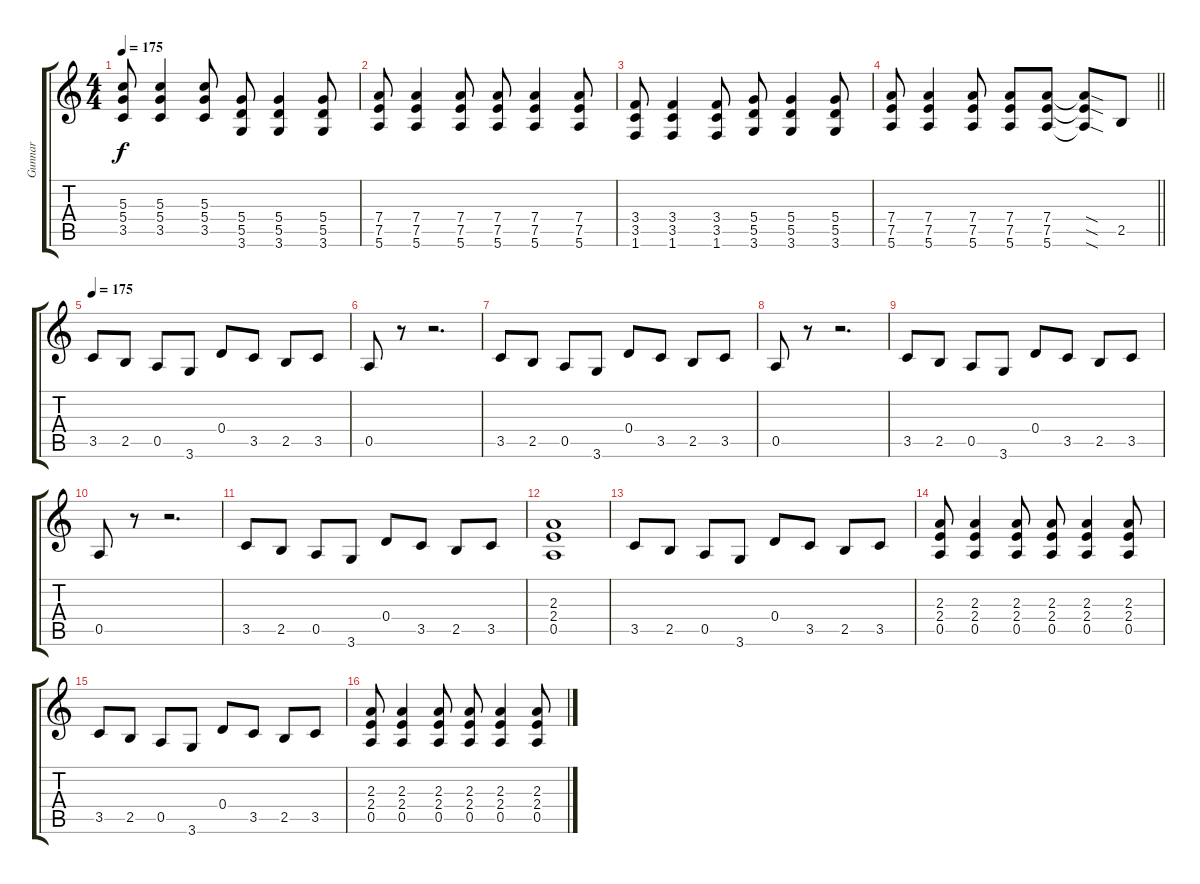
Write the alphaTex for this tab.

\track ("Gunnar" "Gunnar") {instrument electricguitarclean}
\staff {score tabs}
\tuning (E4 B3 G3 D3 A2 E2) {hide}
\ts (4 4)
\tempo 175
\clef g2
\ks c
(5.3 5.4 3.5).8{dy f} (5.3 5.4 3.5).4 (5.3 5.4 3.5).8 (5.4 5.5 3.6).8 (5.4 5.5 3.6).4 (5.4 5.5 3.6).8 |
(7.4 7.5 5.6).8 (7.4 7.5 5.6).4 (7.4 7.5 5.6).8 (7.4 7.5 5.6).8 (7.4 7.5 5.6).4 (7.4 7.5 5.6).8 |
(3.4 3.5 1.6).8 (3.4 3.5 1.6).4 (3.4 3.5 1.6).8 (5.4 5.5 3.6).8 (5.4 5.5 3.6).4 (5.4 5.5 3.6).8 |
\barLineRight lightlight
(7.4 7.5 5.6).8 (7.4 7.5 5.6).4 (7.4 7.5 5.6).8 (7.4 7.5 5.6).8 (7.4 7.5 5.6).8 (7.4{sod t} 7.5{sod t} 5.6{sod t}).8 2.5.8 |
\tempo 175
3.5.8 2.5.8 0.5.8 3.6.8 0.4.8 3.5.8 2.5.8 3.5.8 |
0.5.8 r.8 r.2{d} |
3.5.8 2.5.8 0.5.8 3.6.8 0.4.8 3.5.8 2.5.8 3.5.8 |
0.5.8 r.8 r.2{d} |
3.5.8 2.5.8 0.5.8 3.6.8 0.4.8 3.5.8 2.5.8 3.5.8 |
0.5.8 r.8 r.2{d} |
3.5.8 2.5.8 0.5.8 3.6.8 0.4.8 3.5.8 2.5.8 3.5.8 |
(2.3 2.4 0.5).1 |
3.5.8 2.5.8 0.5.8 3.6.8 0.4.8 3.5.8 2.5.8 3.5.8 |
(2.3 2.4 0.5).8 (2.3 2.4 0.5).4 (2.3 2.4 0.5).8 (2.3 2.4 0.5).8 (2.3 2.4 0.5).4 (2.3 2.4 0.5).8 |
3.5.8 2.5.8 0.5.8 3.6.8 0.4.8 3.5.8 2.5.8 3.5.8 |
(2.3 2.4 0.5).8 (2.3 2.4 0.5).4 (2.3 2.4 0.5).8 (2.3 2.4 0.5).8 (2.3 2.4 0.5).4 (2.3 2.4 0.5).8
